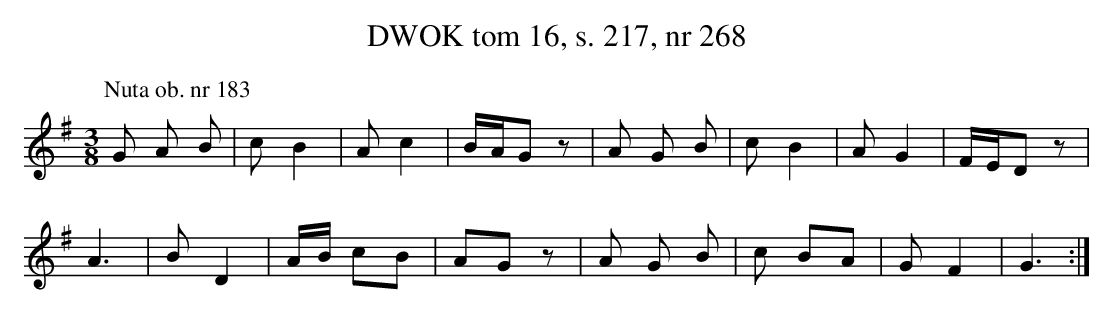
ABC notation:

X:1
T: DWOK tom 16, s. 217, nr 268
L: 1/16
M: 3/8
K: G
P: Nuta ob. nr 183
G2 A2 B2 | c2 B4 | A2 c4 | BAG2 z2 | A2 G2 B2 | c2 B4 | A2 G4 | FED2 z2 |
A6 | B2 D4 | AB c2B2 | A2G2 z2 | A2 G2 B2 | c2 B2A2 | G2 F4 | G6 :|
